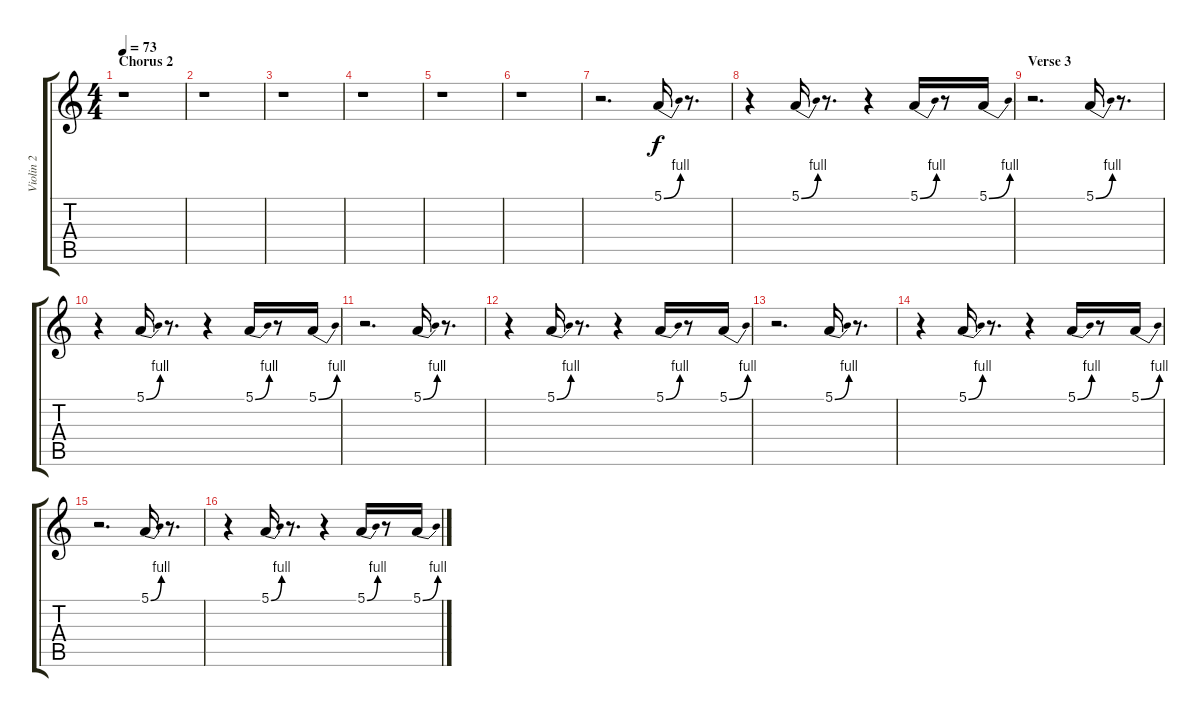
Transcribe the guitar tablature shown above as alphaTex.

\track ("Violin 2" "Violin 2") {instrument violin}
\staff {score tabs}
\tuning (E4 B3 G3 D3 A2 E2) {hide}
\ts (4 4)
\section ("" "Chorus 2")
\tempo 73
\clef g2
\ks c
r.1{dy f} |
r.1 |
r.1 |
r.1 |
r.1 |
r.1 |
r.2{d} 5.1{be (bend 0 0 60 4)}.16 r.8{d} |
r.4 5.1{be (bend 0 0 60 4)}.16 r.8{d} r.4 5.1{be (bend 0 0 60 4)}.16 r.8 5.1{be (bend 0 0 60 4)}.16 |
\section ("" "Verse 3")
r.2{d} 5.1{be (bend 0 0 60 4)}.16 r.8{d} |
r.4 5.1{be (bend 0 0 60 4)}.16 r.8{d} r.4 5.1{be (bend 0 0 60 4)}.16 r.8 5.1{be (bend 0 0 60 4)}.16 |
r.2{d} 5.1{be (bend 0 0 60 4)}.16 r.8{d} |
r.4 5.1{be (bend 0 0 60 4)}.16 r.8{d} r.4 5.1{be (bend 0 0 60 4)}.16 r.8 5.1{be (bend 0 0 60 4)}.16 |
r.2{d} 5.1{be (bend 0 0 60 4)}.16 r.8{d} |
r.4 5.1{be (bend 0 0 60 4)}.16 r.8{d} r.4 5.1{be (bend 0 0 60 4)}.16 r.8 5.1{be (bend 0 0 60 4)}.16 |
r.2{d} 5.1{be (bend 0 0 60 4)}.16 r.8{d} |
r.4 5.1{be (bend 0 0 60 4)}.16 r.8{d} r.4 5.1{be (bend 0 0 60 4)}.16 r.8 5.1{be (bend 0 0 60 4)}.16
